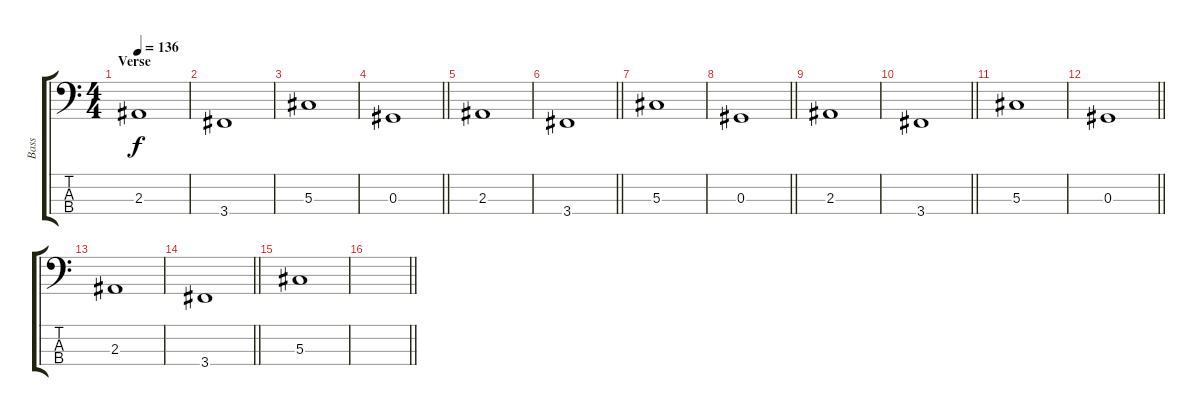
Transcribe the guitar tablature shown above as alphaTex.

\track ("Bass" "Bass") {instrument electricbassfinger}
\staff {score tabs}
\tuning (Gb2 Db2 Ab1 Eb1) {hide}
\ts (4 4)
\section ("" "Verse")
\tempo 136
\clef f4
\ks c
2.3.1{dy f} |
3.4.1 |
5.3.1 |
\barLineRight lightlight
0.3.1 |
2.3.1 |
\barLineRight lightlight
3.4.1 |
5.3.1 |
\barLineRight lightlight
0.3.1 |
2.3.1 |
\barLineRight lightlight
3.4.1 |
5.3.1 |
\barLineRight lightlight
0.3.1 |
2.3.1 |
\barLineRight lightlight
3.4.1 |
5.3.1 |
\barLineRight lightlight
